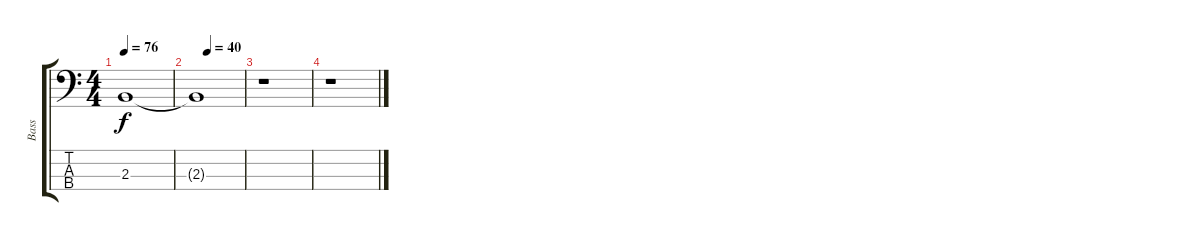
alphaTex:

\track ("Bass" "Bass") {instrument electricbassfinger}
\staff {score tabs}
\tuning (G2 D2 A1 E1) {hide}
\ts (4 4)
\tempo 76
\clef f4
\ks c
2.3.1{dy f} |
\tempo (40 0.25)
2.3{t}.1 |
r.1 |
r.1
